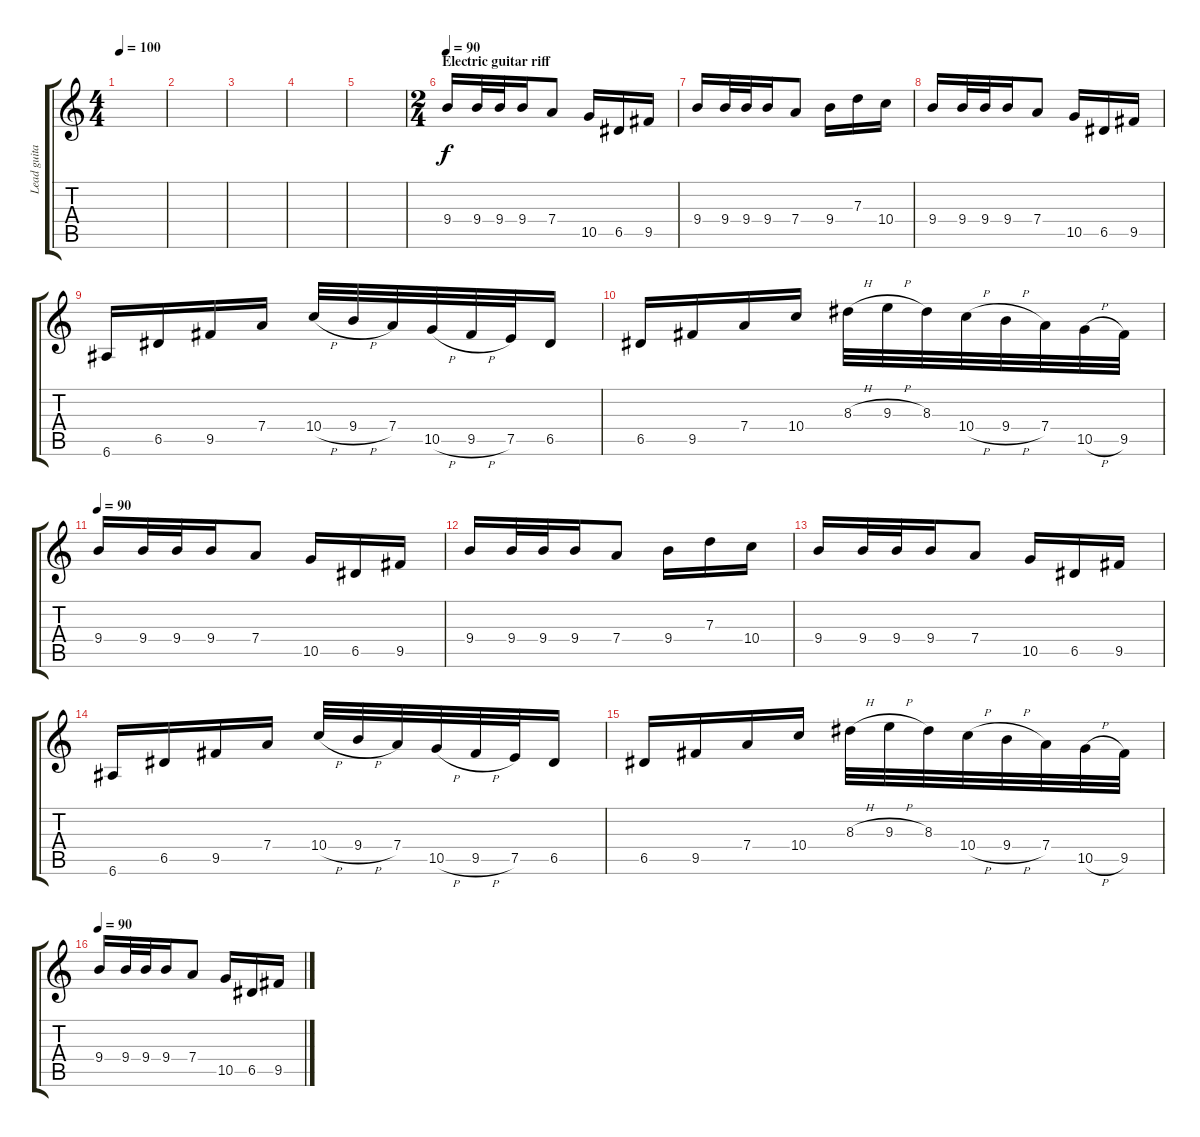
\track ("Lead guitar (Luca Turilli)" "Lead guita") {instrument overdrivenguitar}
\staff {score tabs}
\tuning (E4 B3 G3 D3 A2 E2) {hide}
\ts (4 4)
\tempo 100
\clef g2
\ks c
|
|
|
|
|
\ts (2 4)
\section ("" "Electric guitar riff")
\tempo 90
9.4.16{volume 15} 9.4.32 9.4.32 9.4.16 7.4.8 10.5.16 6.5.16 9.5.16 |
9.4.16 9.4.32 9.4.32 9.4.16 7.4.8 9.4.16 7.3.16 10.4.16 |
9.4.16 9.4.32 9.4.32 9.4.16 7.4.8 10.5.16 6.5.16 9.5.16 |
6.6.16 6.5.16 9.5.16 7.4.16 10.4{h}.32 9.4{h}.32 7.4.32 10.5{h}.32 9.5{h}.32 7.5.32 6.5.16 |
6.5.16 9.5.16 7.4.16 10.4.16 8.3{h}.32 9.3{h}.32 8.3.32 10.4{h}.32 9.4{h}.32 7.4.32 10.5{h}.32 9.5.32 |
\tempo 90
9.4.16 9.4.32 9.4.32 9.4.16 7.4.8 10.5.16 6.5.16 9.5.16 |
9.4.16 9.4.32 9.4.32 9.4.16 7.4.8 9.4.16 7.3.16 10.4.16 |
9.4.16 9.4.32 9.4.32 9.4.16 7.4.8 10.5.16 6.5.16 9.5.16 |
6.6.16 6.5.16 9.5.16 7.4.16 10.4{h}.32 9.4{h}.32 7.4.32 10.5{h}.32 9.5{h}.32 7.5.32 6.5.16 |
6.5.16 9.5.16 7.4.16 10.4.16 8.3{h}.32 9.3{h}.32 8.3.32 10.4{h}.32 9.4{h}.32 7.4.32 10.5{h}.32 9.5.32 |
\tempo 90
9.4.16 9.4.32 9.4.32 9.4.16 7.4.8 10.5.16 6.5.16 9.5.16
